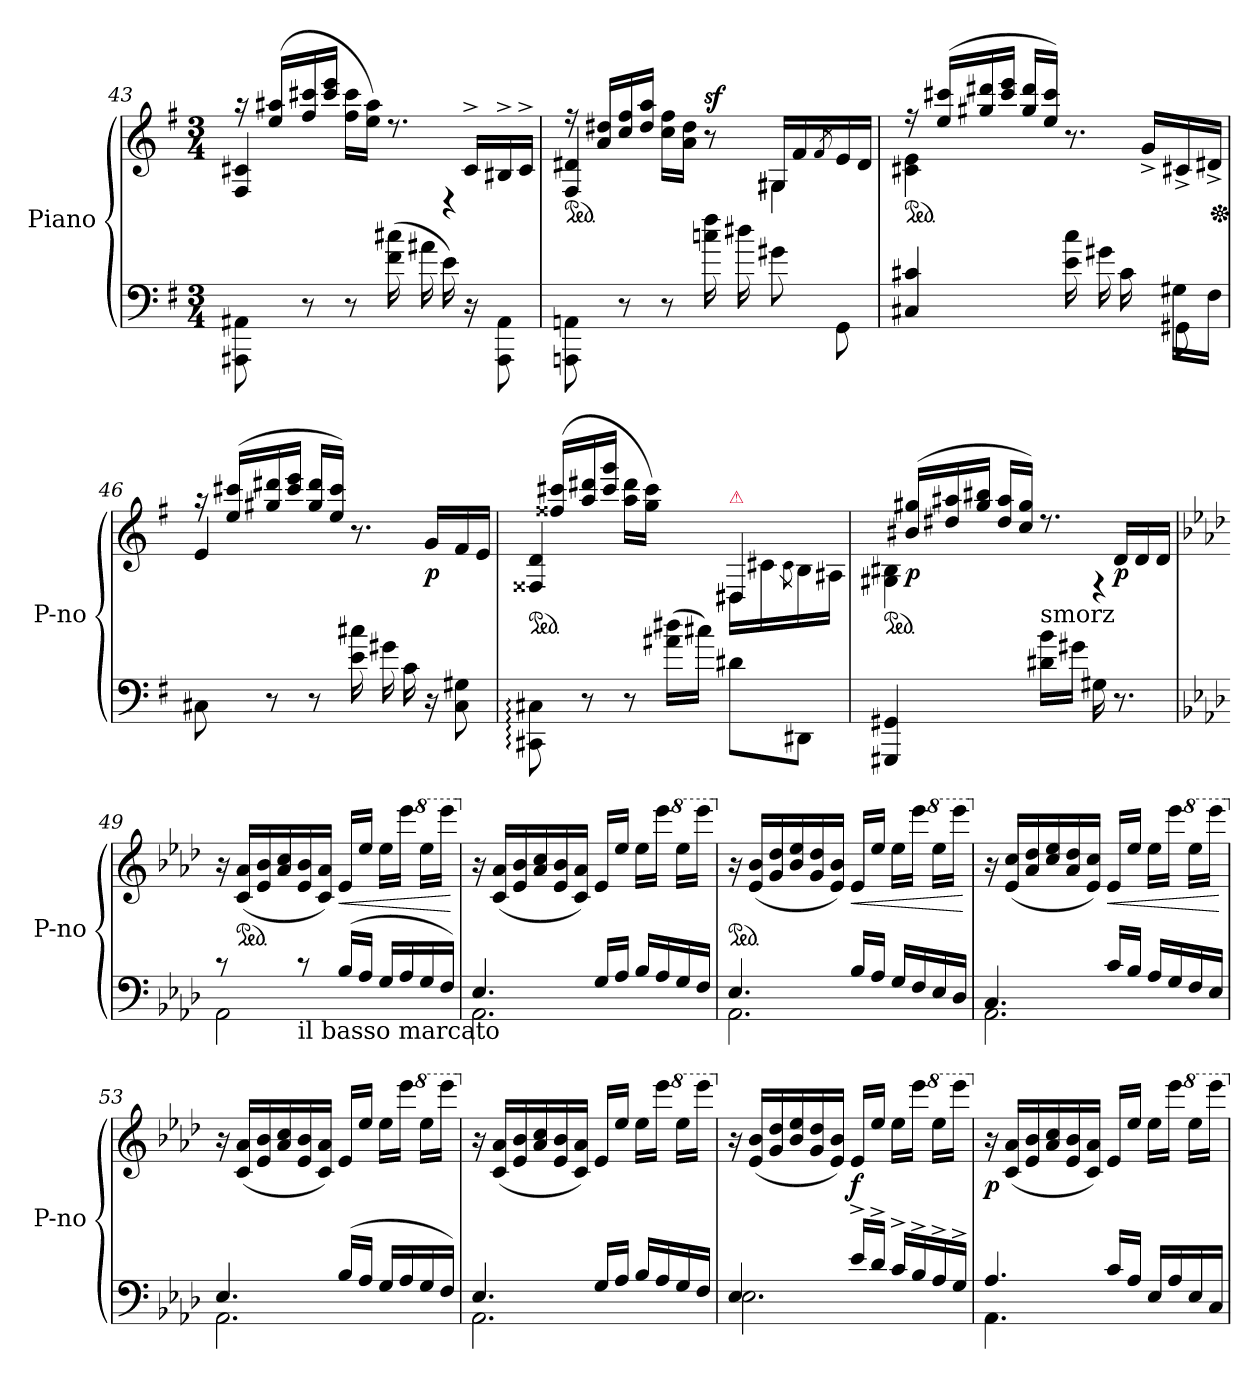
**kern	**kern	**dynam
*part2	*part1	*part1
*staff2	*staff1	*staff1
*I"Piano	*I"Piano	*
*I'P-no	*I'P-no	*
*clefF4	*clefG2	*
*k[f#]	*k[f#]	*
*G:	*G:	*
*M3/4	*M3/4	*
=43	=43	=43
*	*^	*
8AAA#X\ 8AA#X\	16r	4F#/ 4c#X/	.
.	(16ee/ 16aa#X/LL	.	.
8r	16ff#/ 16ccc#X/	.	.
.	16ccc#/ 16eee/JJ	.	.
8r	16ff#\ 16ccc#\LL	4ryy	.
.	16ee\ 16aa#\JJ)	.	.
(16f#\ 16cc#X\	8.r	.	.
16a#X\	.	.	.
16e\)	.	4r	.
16r	16c#^/LL	.	.
8AAA#\ 8AA#\	16B#X^/	.	.
.	16c#^/JJ	.	.
=44	=44	=44	=44
*	*ped	*	*
8AAAn\ 8AAn\	16r	4F#/ 4d#X/	.
.	16a/ 16dd#X/LL	.	.
8r	16cc/ 16ff#/	.	.
.	16dd#/ 16aa/JJ	.	.
8r	16cc\ 16ff#\LL	8ryy	.
.	16a\ 16dd#\JJ	.	.
!	!	!	!LO:DY:a
16ccn\ 16ff#\	8r	8ryy	sf
16dd#X\	.	.	.
8g#X\	16G#X/LL	4G#X\	.
.	16f#/	.	.
.	8qf#/	.	.
8GG\	16e/	.	.
.	16d#/JJ	.	.
=45	=45	=45	=45
*^	*	*	*
*	*	*ped	*	*
4C#X/ 4c#X/	4ryy	16r	4c#X\ 4e\	.
.	.	(16ee/ 16ccc#X/LL	.	.
.	.	16gg#X/ 16ddd#X/	.	.
.	.	16ccc#/ 16eee/JJ	.	.
8ryy	8ryy	16gg#/ 16ddd#/LL	4ryy	.
.	.	16ee/ 16ccc#/JJ)	.	.
16e\ 16cc\	4ryy	8.r	.	.
16g#X\	.	.	.	.
16c#\	.	.	4ryy	.
16ryy	.	16g^/LL	.	.
8GG#X\	16G#X\LL	16c#X^/	.	.
.	16F#\JJ	16d#X^/JJ	.	.
*	*	*Xped	*	*
*v	*v	*	*	*
=46	=46	=46	=46
8C#X\	16r	4e/	.
.	(16ee/ 16ccc#X/LL	.	.
8r	16gg#X/ 16ddd#X/	.	.
.	16ccc#/ 16eee/JJ	.	.
8r	16gg#/ 16ddd#/LL	4ryy	.
.	16ee/ 16ccc#/JJ)	.	.
16e\ 16cc#X\	8.r	.	.
16g#X\	.	.	.
16c\	.	4ryy	.
16r	16g/LL	.	p
8C#\ 8G#X\	16f#/	.	.
.	16e/JJ	.	.
=47	=47	=47	=47
*	*ped	*	*
8CC#X:\ 8C#X:\	16ryy	4F##X/ 4d/	.
.	(16ff##X/ 16ccc#X/LL	.	.
8r	16aa/ 16ddd#X/	.	.
.	16ccc#/ 16ggg/JJ	.	.
8r	16aa\ 16ddd#\LL	4ryy	.
.	16gg\ 16ccc#\JJ)	.	.
(16a#X\ 16dd#X\LL	8ryy	.	.
16cc#X\JJ)	.	.	.
!	!LO:TX:a:color=crimson:t=⚠	!	!
8d#X\L	16D#X/LL	4D#X/	.
.	16c#X\	.	.
.	8qc#\	.	.
8DD#X\J	16B\	.	.
.	16A#X\JJ	.	.
=48	=48	=48	=48
*	*ped	*	*
4GGG#X/ 4GG#X/	16ryy	4G#X\ 4B#X\	.
.	(16b#X/ 16gg#X/LL	.	p
.	16dd#X/ 16aa#X/	.	.
.	16gg#/ 16bb#X/JJ	.	.
8ryy	16dd#/ 16aa#/LL	4ryy	.
.	16cc/ 16gg#/JJ)	.	.
!LO:TX:a:t=smorz	!	!	!
16d#X\ 16b\LL	8.r	.	.
16g#X\JJ	.	.	.
16G#X\	.	4r	.
8.r	16d/LL	.	p
.	16d/	.	.
.	16d/JJ	.	.
*	*v	*v	*
=49	=49	=49
*k[b-e-a-d-]	*k[b-e-a-d-]	*
*^	*	*
8r	2AA-\	16r	.
!	!	!LO:TX:b:t=dolce	!
*	*	*ped	*
.	.	(16c/ 16a-/LL	.
8ryy	.	16e-/ 16b-/	.
.	.	16a-/ 16cc/	.
!LO:TX:b:t=il basso marcato	!	!	!
8r	.	16e-/ 16b-/	.
.	.	16c/ 16a-/JJ)	.
!	!	!	!LO:HP:b
(16B-/LL	.	16e-/LL	<
16A-/JJ	.	16ee-/JJ	.
16G/LL	4ryy	16ee-\LL	.
16A-/	.	16eee-\JJ	.
*	*	*8va	*
16G/	.	16eee-\LL	.
16F/JJ)	.	16eeee-\JJ	.
*v	*v	*	*
.	.	[
=50	=50	=50
*^	*	*
*	*	*X8va	*
4.E-/	2.AA-\	16r	.
.	.	(16c/ 16a-/LL	.
.	.	16e-/ 16b-/	.
.	.	16a-/ 16cc/	.
.	.	16e-/ 16b-/	.
.	.	16c/ 16a-/JJ)	.
16G/LL	.	16e-/LL	.
16A-/JJ	.	16ee-/JJ	.
16B-/LL	.	16ee-\LL	.
16A-/	.	16eee-\JJ	.
*	*	*8va	*
16G/	.	16eee-\LL	.
16F/JJ	.	16eeee-\JJ	.
=51	=51	=51	=51
*	*	*X8va	*
*	*	*ped	*
4.E-/	2.AA-\	16r	.
.	.	(16e-/ 16b-/LL	.
.	.	16g/ 16dd-/	.
.	.	16b-/ 16ee-/	.
.	.	16g/ 16dd-/	.
.	.	16e-/ 16b-/JJ)	.
!	!	!	!LO:HP:b
16B-/LL	.	16e-/LL	<
16A-/JJ	.	16ee-/JJ	.
16G/LL	.	16ee-\LL	.
16F/	.	16eee-\JJ	.
*	*	*8va	*
16E-/	.	16eee-\LL	.
16D-/JJ	.	16eeee-\JJ	.
*v	*v	*	*
.	.	[
=52	=52	=52
*^	*	*
*	*	*X8va	*
4.C/	2.AA-\	16r	.
.	.	(16e-/ 16cc/LL	.
.	.	16a-/ 16dd-/	.
.	.	16cc/ 16ee-/	.
.	.	16a-/ 16dd-/	.
.	.	16e-/ 16cc/JJ)	.
!	!	!	!LO:HP:b
16c/LL	.	16e-/LL	<
16B-/JJ	.	16ee-/JJ	.
16A-/LL	.	16ee-\LL	.
16G/	.	16eee-\JJ	.
*	*	*8va	*
16F/	.	16eee-\LL	.
16E-/JJ	.	16eeee-\JJ	.
*v	*v	*	*
.	.	[
=53	=53	=53
*^	*	*
*	*	*X8va	*
4.E-/	2.AA-\	16r	.
.	.	(16c/ 16a-/LL	.
.	.	16e-/ 16b-/	.
.	.	16a-/ 16cc/	.
.	.	16e-/ 16b-/	.
.	.	16c/ 16a-/JJ)	.
(16B-/LL	.	16e-/LL	.
16A-/JJ	.	16ee-/JJ	.
16G/LL	.	16ee-\LL	.
16A-/	.	16eee-\JJ	.
*	*	*8va	*
16G/	.	16eee-\LL	.
16F/JJ)	.	16eeee-\JJ	.
=54	=54	=54	=54
*	*	*X8va	*
4.E-/	2.AA-\	16r	.
.	.	(16c/ 16a-/LL	.
.	.	16e-/ 16b-/	.
.	.	16a-/ 16cc/	.
.	.	16e-/ 16b-/	.
.	.	16c/ 16a-/JJ)	.
16G/LL	.	16e-/LL	.
16A-/JJ	.	16ee-/JJ	.
16B-/LL	.	16ee-\LL	.
16A-/	.	16eee-\JJ	.
*	*	*8va	*
16G/	.	16eee-\LL	.
16F/JJ	.	16eeee-\JJ	.
=55	=55	=55	=55
*	*	*X8va	*
4.E-/	2.E-\	16r	.
.	.	(16e-/ 16b-/LL	.
.	.	16g/ 16dd-/	.
.	.	16b-/ 16ee-/	.
.	.	16g/ 16dd-/	.
.	.	16e-/ 16b-/JJ)	.
16e-^/LL	.	16e-/LL	f
16d-^/JJ	.	16ee-/JJ	.
16c^/LL	.	16ee-\LL	.
16B-^/	.	16eee-\JJ	.
*	*	*8va	*
16A-^/	.	16eee-\LL	.
16G^/JJ	.	16eeee-\JJ	.
=56	=56	=56	=56
*	*	*X8va	*
4.A-/	4.AA-\	16r	p
.	.	(16c/ 16a-/LL	.
.	.	16e-/ 16b-/	.
.	.	16a-/ 16cc/	.
.	.	16e-/ 16b-/	.
.	.	16c/ 16a-/JJ)	.
16c/LL	8ryy	16e-/LL	.
16A-/JJ	.	16ee-/JJ	.
16E-/LL	4ryy	16ee-\LL	.
16A-/	.	16eee-\JJ	.
*	*	*8va	*
16E-/	.	16eee-\LL	.
16C/JJ	.	16eeee-\JJ	.
*v	*v	*	*
*	*X8va	*
=	=	=
*-	*-	*-
